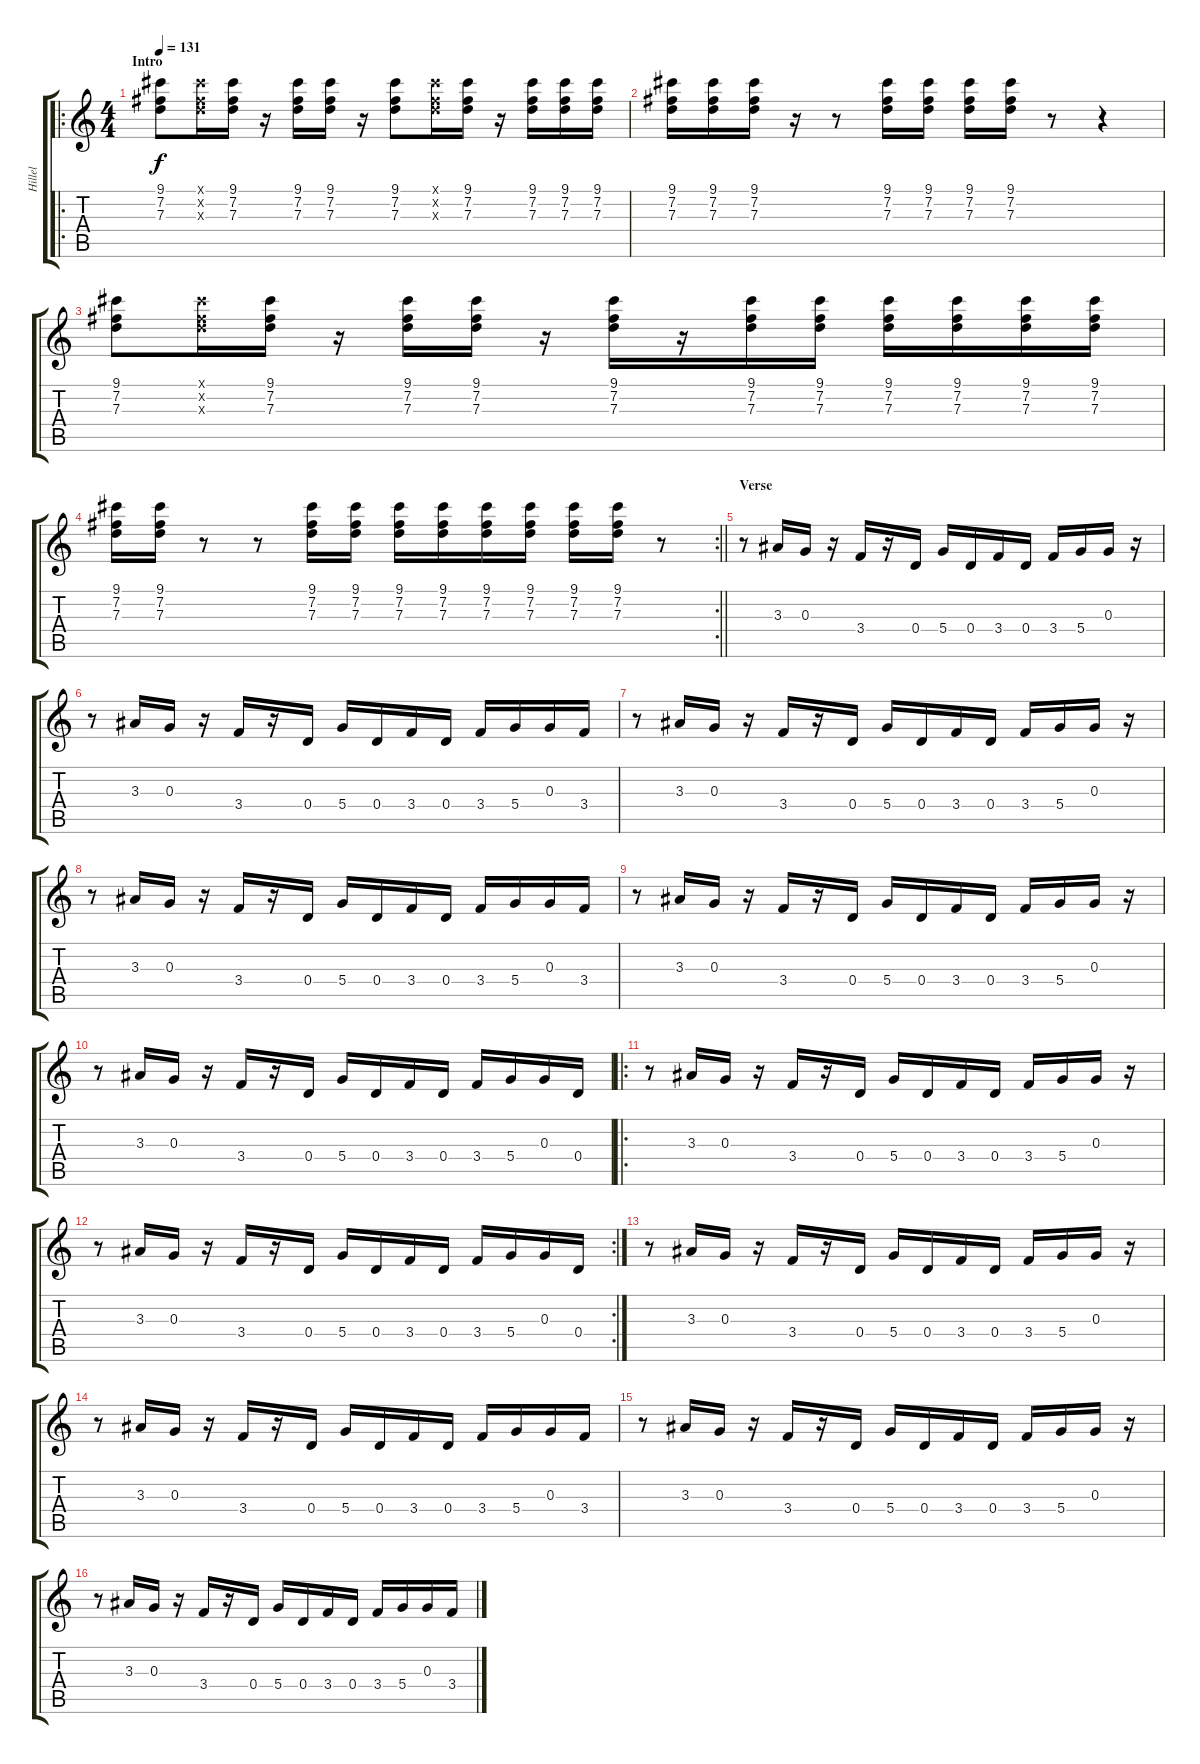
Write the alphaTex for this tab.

\track ("Hillel" "Hillel") {instrument electricguitarclean}
\staff {score tabs}
\tuning (E4 B3 G3 D3 A2 E2) {hide}
\ro
\ts (4 4)
\section ("" "Intro")
\tempo 131
\clef g2
\ks c
(9.1 7.2 7.3).8{dy f instrument electricguitarclean} (9.1{x} 7.2{x} 7.3{x}).16 (9.1 7.2 7.3).16 r.16 (9.1 7.2 7.3).16 (9.1 7.2 7.3).16 r.16 (9.1 7.2 7.3).8 (9.1{x} 7.2{x} 7.3{x}).16 (9.1 7.2 7.3).16 r.16 (9.1 7.2 7.3).16 (9.1 7.2 7.3).16 (9.1 7.2 7.3).16 |
(9.1 7.2 7.3).16 (9.1 7.2 7.3).16 (9.1 7.2 7.3).16 r.16 r.8 (9.1 7.2 7.3).16 (9.1 7.2 7.3).16 (9.1 7.2 7.3).16 (9.1 7.2 7.3).16 r.8 r.4 |
(9.1 7.2 7.3).8 (9.1{x} 7.2{x} 7.3{x}).16 (9.1 7.2 7.3).16 r.16 (9.1 7.2 7.3).16 (9.1 7.2 7.3).16 r.16 (9.1 7.2 7.3).16 r.16 (9.1 7.2 7.3).16 (9.1 7.2 7.3).16 (9.1 7.2 7.3).16 (9.1 7.2 7.3).16 (9.1 7.2 7.3).16 (9.1 7.2 7.3).16 |
\rc 2
\barLineRight lightlight
(9.1 7.2 7.3).16 (9.1 7.2 7.3).16 r.8 r.8 (9.1 7.2 7.3).16 (9.1 7.2 7.3).16 (9.1 7.2 7.3).16 (9.1 7.2 7.3).16 (9.1 7.2 7.3).16 (9.1 7.2 7.3).16 (9.1 7.2 7.3).16 (9.1 7.2 7.3).16 r.8 |
\section ("" "Verse")
r.8 3.3.16 0.3.16 r.16 3.4.16 r.16 0.4.16 5.4.16 0.4.16 3.4.16 0.4.16 3.4.16 5.4.16 0.3.16 r.16 |
r.8 3.3.16 0.3.16 r.16 3.4.16 r.16 0.4.16 5.4.16 0.4.16 3.4.16 0.4.16 3.4.16 5.4.16 0.3.16 3.4.16 |
r.8 3.3.16 0.3.16 r.16 3.4.16 r.16 0.4.16 5.4.16 0.4.16 3.4.16 0.4.16 3.4.16 5.4.16 0.3.16 r.16 |
r.8 3.3.16 0.3.16 r.16 3.4.16 r.16 0.4.16 5.4.16 0.4.16 3.4.16 0.4.16 3.4.16 5.4.16 0.3.16 3.4.16 |
r.8 3.3.16 0.3.16 r.16 3.4.16 r.16 0.4.16 5.4.16 0.4.16 3.4.16 0.4.16 3.4.16 5.4.16 0.3.16 r.16 |
r.8 3.3.16 0.3.16 r.16 3.4.16 r.16 0.4.16 5.4.16 0.4.16 3.4.16 0.4.16 3.4.16 5.4.16 0.3.16 0.4.16 |
\ro
r.8 3.3.16 0.3.16 r.16 3.4.16 r.16 0.4.16 5.4.16 0.4.16 3.4.16 0.4.16 3.4.16 5.4.16 0.3.16 r.16 |
\rc 2
r.8 3.3.16 0.3.16 r.16 3.4.16 r.16 0.4.16 5.4.16 0.4.16 3.4.16 0.4.16 3.4.16 5.4.16 0.3.16 0.4.16 |
r.8 3.3.16 0.3.16 r.16 3.4.16 r.16 0.4.16 5.4.16 0.4.16 3.4.16 0.4.16 3.4.16 5.4.16 0.3.16 r.16 |
r.8 3.3.16 0.3.16 r.16 3.4.16 r.16 0.4.16 5.4.16 0.4.16 3.4.16 0.4.16 3.4.16 5.4.16 0.3.16 3.4.16 |
r.8 3.3.16 0.3.16 r.16 3.4.16 r.16 0.4.16 5.4.16 0.4.16 3.4.16 0.4.16 3.4.16 5.4.16 0.3.16 r.16 |
r.8 3.3.16 0.3.16 r.16 3.4.16 r.16 0.4.16 5.4.16 0.4.16 3.4.16 0.4.16 3.4.16 5.4.16 0.3.16 3.4.16
